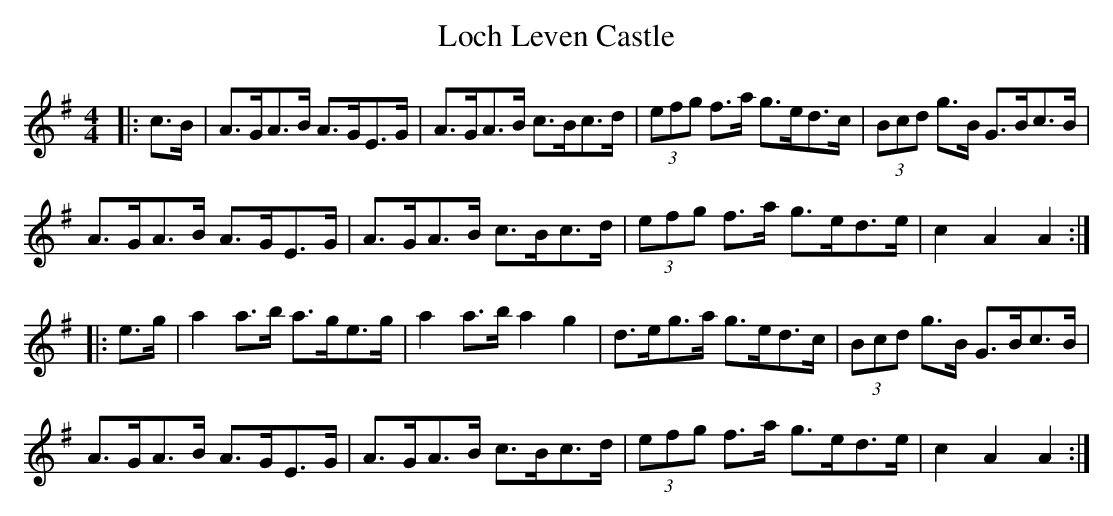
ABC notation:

X:1
T: Loch Leven Castle
M: 4/4
L: 1/8
K: Ador
|:c>B|A>GA>B A>GE>G|A>GA>B c>Bc>d|(3efg f>a g>ed>c|(3Bcd g>B G>Bc>B|
A>GA>B A>GE>G|A>GA>B c>Bc>d|(3efg f>a g>ed>e|c2A2A2:|
|:e>g|a2 a>b a>ge>g|a2a>b a2g2|d>eg>a g>ed>c|(3Bcd g>B G>Bc>B|
A>GA>B A>GE>G|A>GA>B c>Bc>d|(3efg f>a g>ed>e|c2A2A2:|
